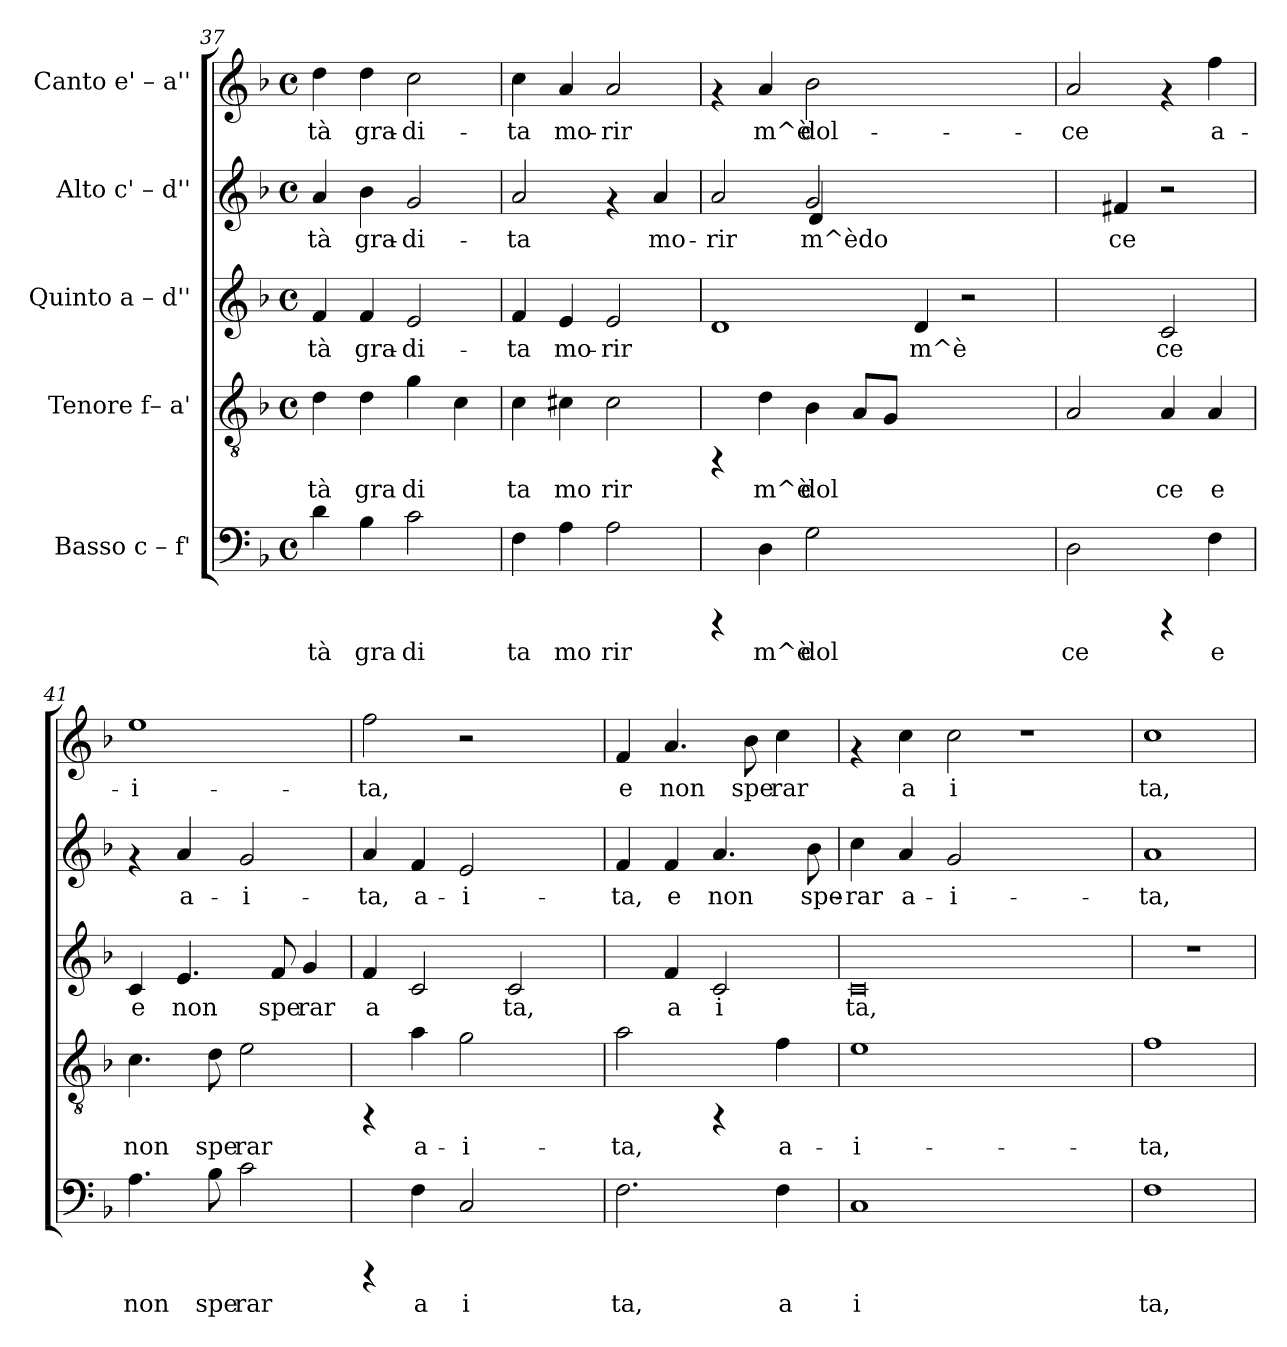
**kern	**text	**kern	**text	**kern	**text	**kern	**text	**kern	**text
*part5	*part5	*part4	*part4	*part3	*part3	*part2	*part2	*part1	*part1
*staff5	*staff5	*staff4	*staff4	*staff3	*staff3	*staff2	*staff2	*staff1	*staff1
*I"Basso  c – f'	*	*I"Tenore  f– a'	*	*I"Quinto  a – d''	*	*I"Alto  c' – d''	*	*I"Canto  e' – a''	*
*clefF4	*	*clefGv2	*	*clefG2	*	*clefG2	*	*clefG2	*
*k[b-]	*	*k[b-]	*	*k[b-]	*	*k[b-]	*	*k[b-]	*
*F:	*	*F:	*	*F:	*	*F:	*	*F:	*
*M4/4	*	*M4/4	*	*M4/4	*	*M4/4	*	*M4/4	*
*met(c)	*	*met(c)	*	*met(c)	*	*met(c)	*	*met(c)	*
=37	=37	=37	=37	=37	=37	=37	=37	=37	=37
!	!LO:LY:b:cj	!	!LO:LY:b:rj	!	!LO:LY:b:rj	!	!LO:LY:b:rj	!	!LO:LY:b:rj
4d\	tà	4d\	tà	4f/	-tà	4a/	-tà	4dd\	-tà
!	!LO:LY:b:cj	!	!LO:LY:b:rj	!	!LO:LY:b:rj	!	!LO:LY:b:rj	!	!LO:LY:b:rj
4B-\	gra	4d\	gra	4f/	gra-	4b-\	gra-	4dd\	gra-
!	!LO:LY:b:cj	!	!LO:LY:b:rj	!	!LO:LY:b:rj	!	!LO:LY:b:rj	!	!LO:LY:b:rj
2c\	di	4g\	di	2e/	-di-	2g/	-di-	2cc\	-di-
!	!	!	!LO:LY:b:rj	!	!	!	!	!	!
.	.	4c\	.	.	.	.	.	.	.
=38	=38	=38	=38	=38	=38	=38	=38	=38	=38
!	!LO:LY:b:cj	!	!LO:LY:b:rj	!	!LO:LY:b:rj	!	!LO:LY:b:rj	!	!LO:LY:b:rj
4F\	ta	4c\	ta	4f/	-ta	2a/	-ta	4cc\	-ta
!	!LO:LY:b:cj	!	!LO:LY:b:rj	!	!LO:LY:b:rj	!	!	!	!LO:LY:b:rj
4A\	mo	4c#X\	mo	4e/	mo-	.	.	4a/	mo-
!	!LO:LY:b:cj	!	!LO:LY:b:rj	!	!LO:LY:b:rj	!	!	!	!LO:LY:b:rj
2A\	rir	2c#\	rir	2e/	-rir	4rf	.	2a/	-rir
!	!	!	!	!	!	!	!LO:LY:b:rj	!	!
.	.	.	.	.	.	4a/	mo-	.	.
=39	=39	=39	=39	=39	=39	=39	=39	=39	=39
!	!	!	!	!	!	!	!LO:LY:b:rj	!	!
*	*	*	*	*	*	*^	*	*	*
4rCCC	.	4rFF	.	1d	.	2a/	2ryy	-rir	4rf	.
!	!LO:LY:b:cj	!	!LO:LY:b:rj	!	!	!	!	!	!	!LO:LY:b:rj
4D\	m^è	4d\	m^è	.	.	.	.	.	4a/	m^è
!	!LO:LY:b:cj	!	!LO:LY:b:rj	!	!	!	!	!LO:LY:b:rj	!	!LO:LY:b:rj
2G\	dol	4B-\	dol	.	.	2g/	4d/	m^èdo	2b-\	dol-
!	!	!	!LO:LY:b:rj	!	!	!	!	!	!	!
.	.	8A/L	.	.	.	.	2.ryy	.	.	.
!	!	!	!LO:LY:b:rj	!	!	!	!	!	!	!
.	.	8G/J	.	.	.	.	.	.	.	.
!	!	!	!	!	!LO:LY:b:rj	!	!	!	!	!
2.ryy	.	2.ryy	.	4d/	m^è	2.ryy	.	.	2.ryy	.
.	.	.	.	2r	.	.	.	.	.	.
.	.	.	.	.	.	.	4ryy	.	.	.
=40	=40	=40	=40	=40	=40	=40	=40	=40	=40	=40
!	!LO:LY:b:cj	!	!LO:LY:b:rj	!	!	!	!	!	!	!LO:LY:b:rj
*	*	*	*	*	*	*v	*v	*	*	*
2D\	ce	2A/	.	2ryy	.	4ryy	.	2a/	-ce
!	!	!	!	!	!	!	!LO:LY:b:rj	!	!
.	.	.	.	.	.	4f#X/	ce	.	.
!	!	!	!LO:LY:b:rj	!	!LO:LY:b:rj	!	!	!	!
4rCCC	.	4A/	ce	2c/	ce	2r	.	4rf	.
!	!LO:LY:b:cj	!	!LO:LY:b:rj	!	!	!	!	!	!LO:LY:b:rj
4F\	e	4A/	e	.	.	.	.	4ff\	a-
=41	=41	=41	=41	=41	=41	=41	=41	=41	=41
!	!LO:LY:b:cj	!	!LO:LY:b:rj	!	!LO:LY:b:rj	!	!	!	!LO:LY:b:rj
4.A\	non	4.c\	non	4c/	e	4rf	.	1ee	-i-
!	!	!	!	!	!LO:LY:b:rj	!	!LO:LY:b:rj	!	!
.	.	.	.	4.e/	non	4a/	a-	.	.
!	!LO:LY:b:cj	!	!LO:LY:b:rj	!	!	!	!	!	!
8B-\	spe	8d\	spe	.	.	.	.	.	.
!	!LO:LY:b:cj	!	!LO:LY:b:rj	!	!	!	!LO:LY:b:rj	!	!
2c\	rar	2e\	rar	.	.	2g/	-i-	.	.
!	!	!	!	!	!LO:LY:b:rj	!	!	!	!
.	.	.	.	8f/	spe	.	.	.	.
!	!	!	!	!	!LO:LY:b:rj	!	!	!	!
.	.	.	.	4g/	rar	.	.	.	.
!!LO:LB:g=z
=42	=42	=42	=42	=42	=42	=42	=42	=42	=42
!	!	!	!	!	!LO:LY:b:rj	!	!LO:LY:b:rj	!	!LO:LY:b:rj
4rCCC	.	4rFF	.	4f/	a	4a/	-ta,	2ff\	-ta,
!	!LO:LY:b:cj	!	!LO:LY:b:rj	!	!	!	!LO:LY:b:rj	!	!
4F\	a	4a\	a-	2c/	.	4f/	a-	.	.
!	!LO:LY:b:cj	!	!LO:LY:b:rj	!	!	!	!LO:LY:b:rj	!	!
2C/	i	2g\	-i-	.	.	2e/	-i-	2r	.
!	!	!	!	!	!LO:LY:b:rj	!	!	!	!
.	.	.	.	2c/	ta,	.	.	.	.
4ryy	.	4ryy	.	.	.	4ryy	.	4ryy	.
=43	=43	=43	=43	=43	=43	=43	=43	=43	=43
!	!LO:LY:b:cj	!	!LO:LY:b:rj	!	!	!	!LO:LY:b:rj	!	!LO:LY:b:rj
2.F\	ta,	2a\	-ta,	4ryy	.	4f/	-ta,	4f/	e
!	!	!	!	!	!LO:LY:b:rj	!	!LO:LY:b:rj	!	!LO:LY:b:rj
.	.	.	.	4f/	a	4f/	e	4.a/	non
!	!	!	!	!	!LO:LY:b:rj	!	!LO:LY:b:rj	!	!
.	.	4rFF	.	2c/	i	4.a/	non	.	.
!	!	!	!	!	!	!	!	!	!LO:LY:b:rj
.	.	.	.	.	.	.	.	8b-\	spe
!	!LO:LY:b:cj	!	!LO:LY:b:rj	!	!	!	!	!	!LO:LY:b:rj
4F\	a	4f\	a-	.	.	.	.	4cc\	rar
!	!	!	!	!	!	!	!LO:LY:b:rj	!	!
.	.	.	.	.	.	8b-\	spe-	.	.
=44	=44	=44	=44	=44	=44	=44	=44	=44	=44
!	!LO:LY:b:cj	!	!LO:LY:b:rj	!	!LO:LY:b:rj	!	!LO:LY:b:rj	!	!
1C	i	1e	-i-	0c	ta,	4cc\	-rar	4rf	.
!	!	!	!	!	!	!	!LO:LY:b:rj	!	!LO:LY:b:rj
.	.	.	.	.	.	4a/	a-	4cc\	a
!	!	!	!	!	!	!	!LO:LY:b:rj	!	!LO:LY:b:rj
.	.	.	.	.	.	2g/	-i-	2cc\	i
1ryy	.	1ryy	.	.	.	1ryy	.	1r	.
=45	=45	=45	=45	=45	=45	=45	=45	=45	=45
!	!LO:LY:b:cj	!	!LO:LY:b:rj	!	!	!	!LO:LY:b:rj	!	!LO:LY:b:rj
1F	ta,	1f	-ta,	1r	.	1a	-ta,	1cc	ta,
=	=	=	=	=	=	=	=	=	=
*-	*-	*-	*-	*-	*-	*-	*-	*-	*-
